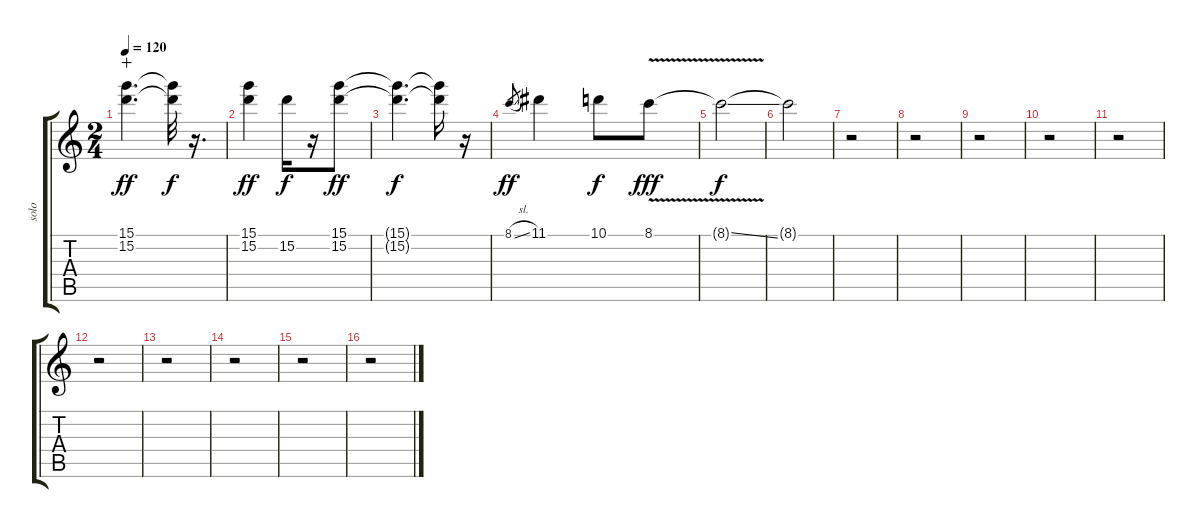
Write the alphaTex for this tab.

\track ("solo" "solo") {instrument distortionguitar}
\staff {score tabs}
\tuning (E4 B3 G3 D3 A2 E2) {hide}
\ts (2 4)
\tempo 120
\clef g2
\ks c
(15.1 15.2).4{d dy ff wahc} (15.1{t} 15.2{t}).32{dy f} r.16{d} |
(15.1 15.2).4{dy ff} 15.2.16{dy f} r.16 (15.1 15.2).8{dy ff} |
(15.1{t} 15.2{t}).4{d dy f} (15.1{t} 15.2{t}).16 r.16 |
8.1{sl}.8{gr dy ff} 11.1.4 10.1.8{dy f} 8.1{v}.8{dy fff} |
8.1{ss t}.2{dy f} |
8.1{t}.2 |
r.2 |
r.2 |
r.2 |
r.2 |
r.2 |
r.2 |
r.2 |
r.2 |
r.2 |
r.2
